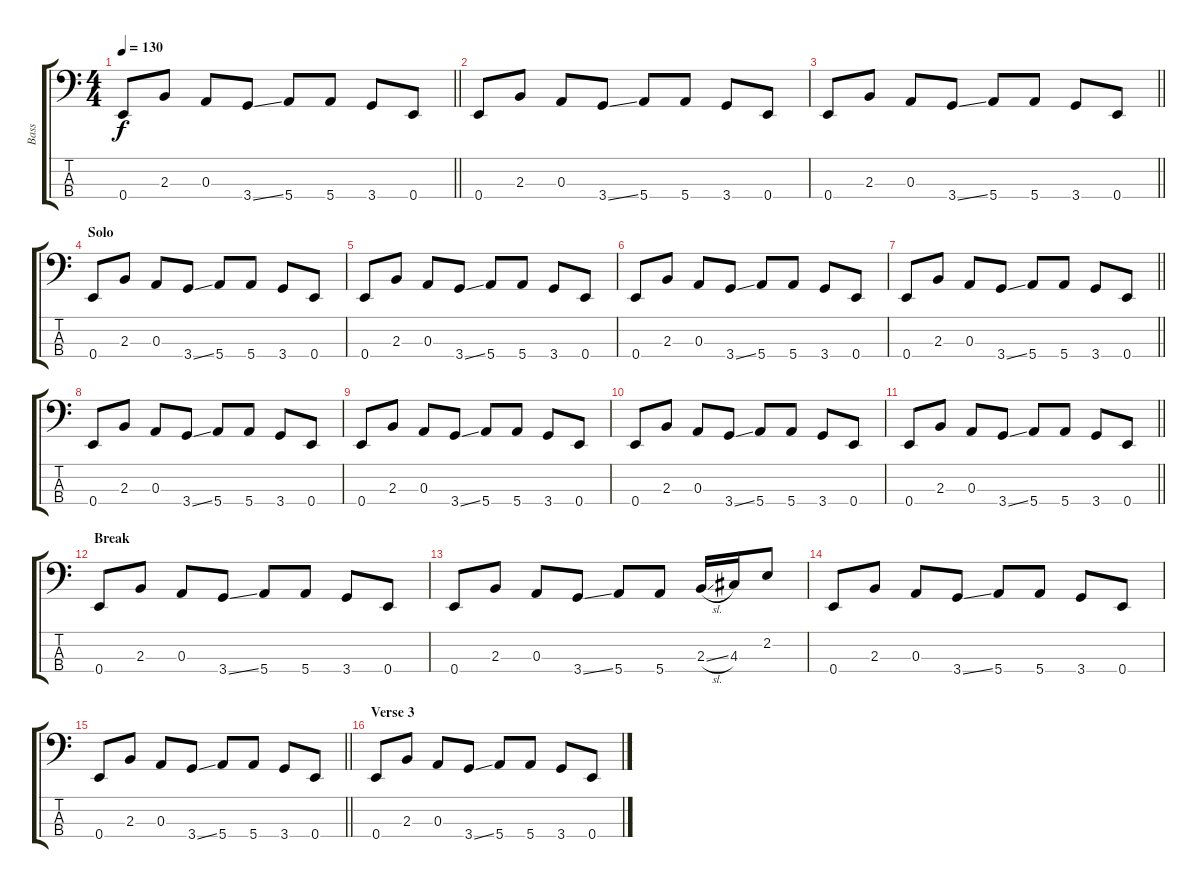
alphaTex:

\track ("Bass" "Bass") {instrument electricbasspick}
\staff {score tabs}
\tuning (G2 D2 A1 E1) {hide}
\ts (4 4)
\tempo 130
\clef f4
\barLineRight lightlight
\ks c
0.4.8{dy f} 2.3.8 0.3.8 3.4{ss}.8 5.4.8 5.4.8 3.4.8 0.4.8 |
0.4.8 2.3.8 0.3.8 3.4{ss}.8 5.4.8 5.4.8 3.4.8 0.4.8 |
\barLineRight lightlight
0.4.8 2.3.8 0.3.8 3.4{ss}.8 5.4.8 5.4.8 3.4.8 0.4.8 |
\section ("" "Solo")
0.4.8 2.3.8 0.3.8 3.4{ss}.8 5.4.8 5.4.8 3.4.8 0.4.8 |
0.4.8 2.3.8 0.3.8 3.4{ss}.8 5.4.8 5.4.8 3.4.8 0.4.8 |
0.4.8 2.3.8 0.3.8 3.4{ss}.8 5.4.8 5.4.8 3.4.8 0.4.8 |
\barLineRight lightlight
0.4.8 2.3.8 0.3.8 3.4{ss}.8 5.4.8 5.4.8 3.4.8 0.4.8 |
0.4.8 2.3.8 0.3.8 3.4{ss}.8 5.4.8 5.4.8 3.4.8 0.4.8 |
0.4.8 2.3.8 0.3.8 3.4{ss}.8 5.4.8 5.4.8 3.4.8 0.4.8 |
0.4.8 2.3.8 0.3.8 3.4{ss}.8 5.4.8 5.4.8 3.4.8 0.4.8 |
\barLineRight lightlight
0.4.8 2.3.8 0.3.8 3.4{ss}.8 5.4.8 5.4.8 3.4.8 0.4.8 |
\section ("" "Break")
0.4.8 2.3.8 0.3.8 3.4{ss}.8 5.4.8 5.4.8 3.4.8 0.4.8 |
0.4.8 2.3.8 0.3.8 3.4{ss}.8 5.4.8 5.4.8 2.3{sl}.16 4.3.16 2.2.8 |
0.4.8 2.3.8 0.3.8 3.4{ss}.8 5.4.8 5.4.8 3.4.8 0.4.8 |
\barLineRight lightlight
0.4.8 2.3.8 0.3.8 3.4{ss}.8 5.4.8 5.4.8 3.4.8 0.4.8 |
\section ("" "Verse 3")
0.4.8 2.3.8 0.3.8 3.4{ss}.8 5.4.8 5.4.8 3.4.8 0.4.8
